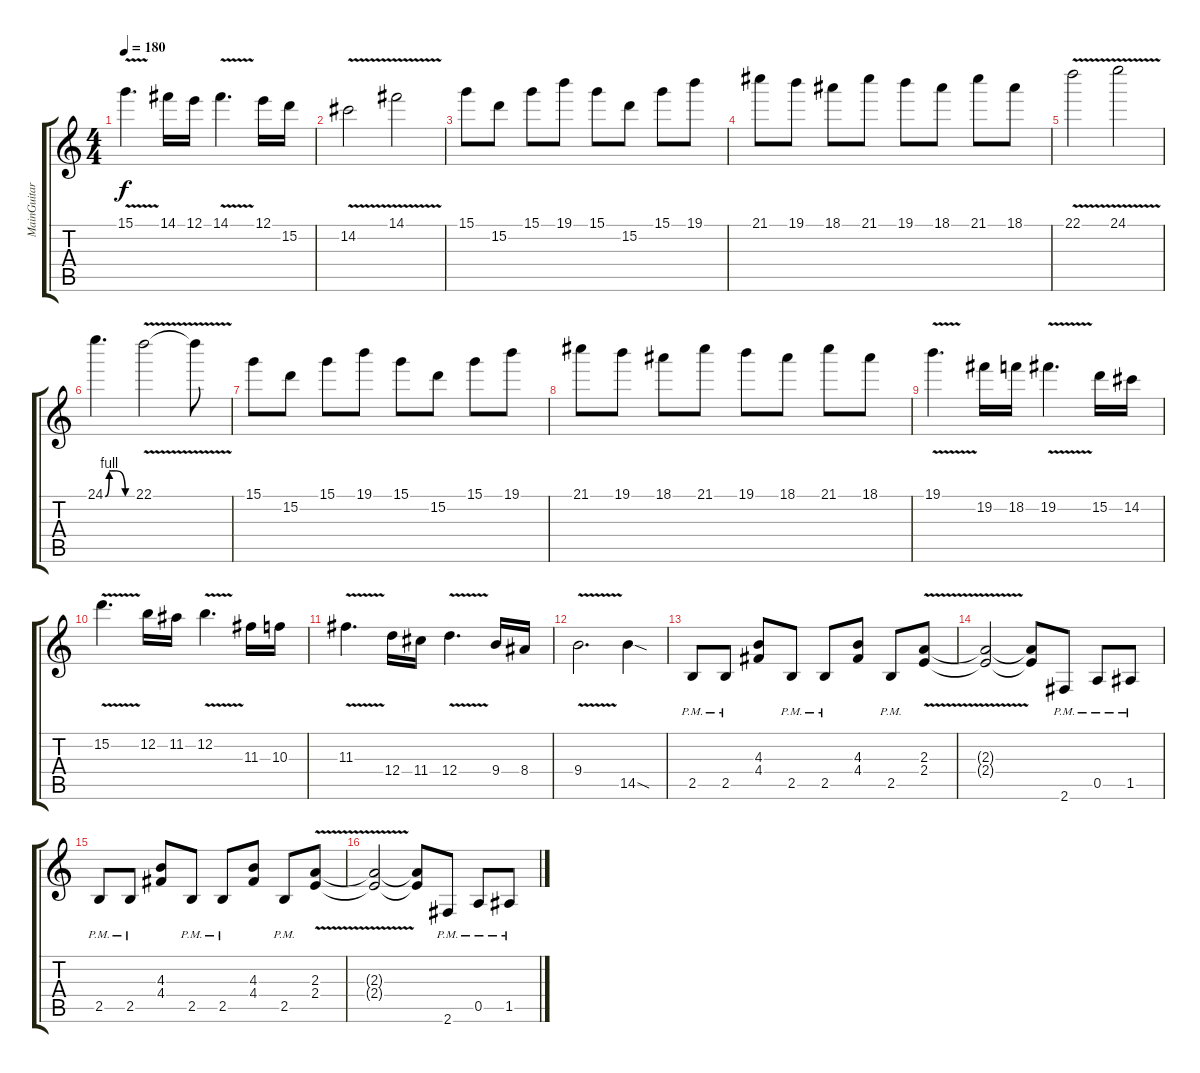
\track ("MainGuitar" "MainGuitar") {instrument distortionguitar}
\staff {score tabs}
\tuning (E4 B3 G3 D3 A2 E2) {hide}
\ts (4 4)
\tempo 180
\clef g2
\ks c
15.1{v}.4{d dy f} 14.1.16 12.1.16 14.1{v}.4{d} 12.1.16 15.2.16 |
14.2{v}.2 14.1{v}.2 |
15.1.8 15.2.8 15.1.8 19.1.8 15.1.8 15.2.8 15.1.8 19.1.8 |
21.1.8 19.1.8 18.1.8 21.1.8 19.1.8 18.1.8 21.1.8 18.1.8 |
22.1{v}.2 24.1{v}.2 |
24.1{be (custom 0 0 9 4 15 4 24 4 45 0 60 0)}.4{d} 22.1{v}.2 22.1{t}.8 |
15.1.8 15.2.8 15.1.8 19.1.8 15.1.8 15.2.8 15.1.8 19.1.8 |
21.1.8 19.1.8 18.1.8 21.1.8 19.1.8 18.1.8 21.1.8 18.1.8 |
19.1{v}.4{d} 19.2.16 18.2.16 19.2{v}.4{d} 15.2.16 14.2.16 |
15.2{v}.4{d} 12.2.16 11.2.16 12.2{v}.4{d} 11.3.16 10.3.16 |
11.3{v}.4{d} 12.4.16 11.4.16 12.4{v}.4{d} 9.4.16 8.4.16 |
9.4{v}.2{d} 14.5{sod}.4 |
2.5{pm}.8 2.5{pm}.8 (4.3 4.4).8 2.5{pm}.8 2.5{pm}.8 (4.3 4.4).8 2.5{pm}.8 (2.3{v} 2.4).8 |
(2.3{t} 2.4{t}).2 (2.3{t} 2.4{t}).8 2.6{pm}.8 0.5{pm}.8 1.5{pm}.8 |
2.5{pm}.8 2.5{pm}.8 (4.3 4.4).8 2.5{pm}.8 2.5{pm}.8 (4.3 4.4).8 2.5{pm}.8 (2.3{v} 2.4).8 |
(2.3{t} 2.4{t}).2 (2.3{t} 2.4{t}).8 2.6{pm}.8 0.5{pm}.8 1.5{pm}.8
